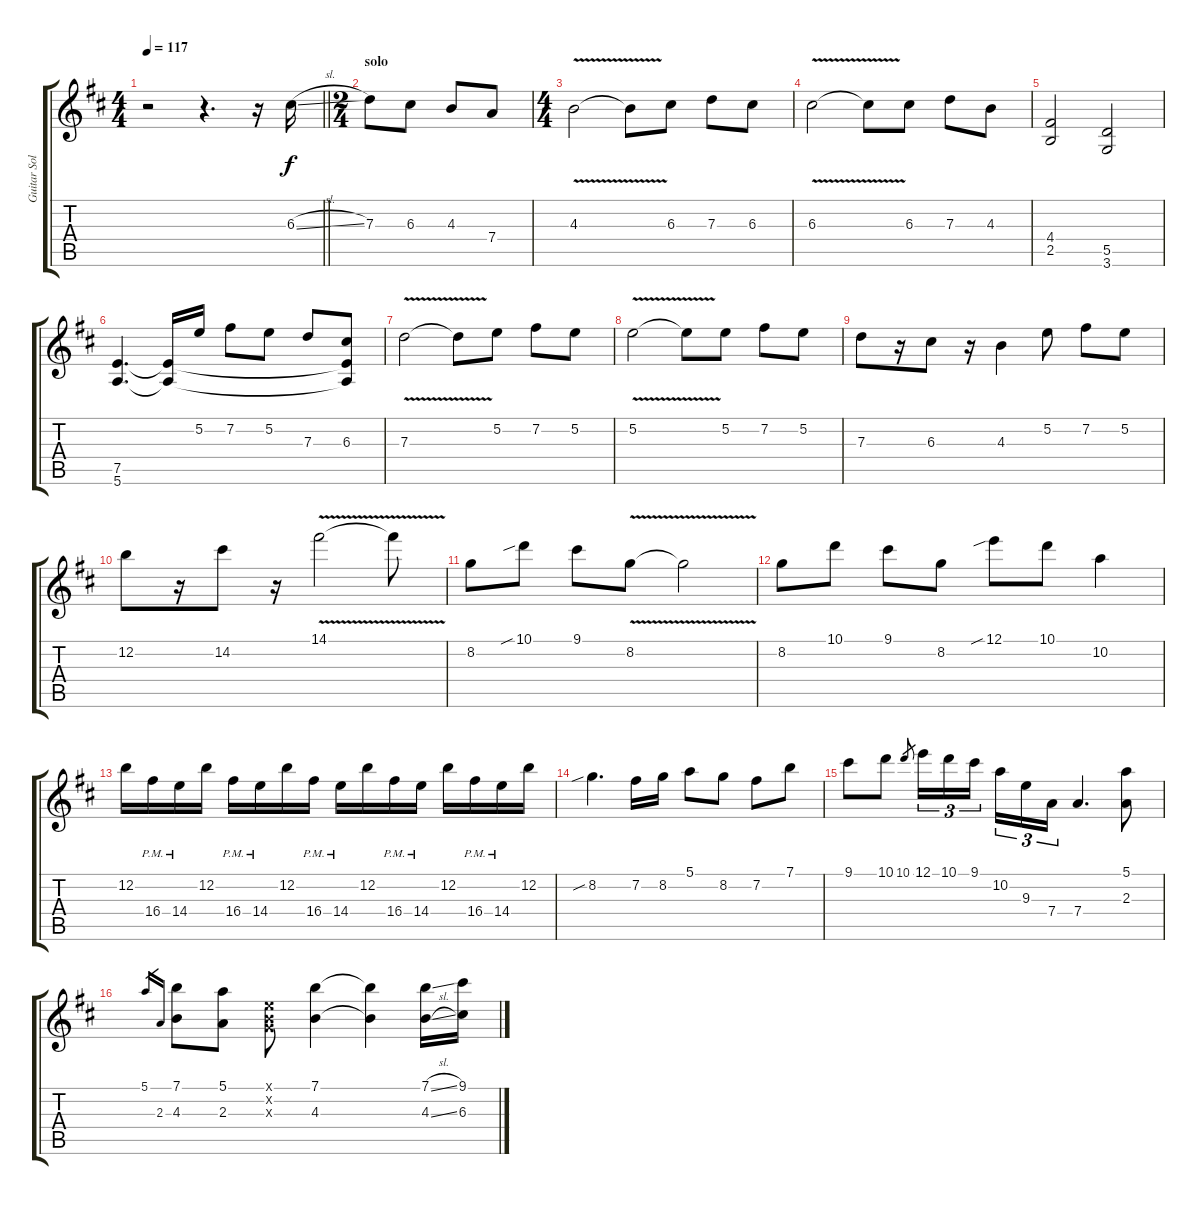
\track ("Guitar Solo 2" "Guitar Sol") {instrument overdrivenguitar}
\staff {score tabs}
\tuning (E4 B3 G3 D3 A2 E2) {hide}
\ts (4 4)
\tempo 117
\clef g2
\barLineRight lightlight
\ks d
r.2{dy f} r.4{d} r.16 6.3{sl}.16 |
\ts (2 4)
\section ("" "solo")
7.3.8 6.3.8 4.3.8 7.4.8 |
\ts (4 4)
4.3{v}.2 4.3{t}.8 6.3.8 7.3.8 6.3.8 |
6.3{v}.2 6.3{t}.8 6.3.8 7.3.8 4.3.8 |
(4.4 2.5).2 (5.5 3.6).2 |
(7.5 5.6).4{d} (7.5{t} 5.6{t}).16 5.2.16 7.2.8 5.2.8 7.3.8 (6.3 7.5{t} 5.6{t}).8 |
7.3{v}.2 7.3{t}.8 5.2.8 7.2.8 5.2.8 |
5.2{v}.2 5.2{t}.8 5.2.8 7.2.8 5.2.8 |
7.3.8 r.16 6.3.8 r.16 4.3.4 5.2.8 7.2.8 5.2.8 |
12.2.8 r.16 14.2.8 r.16 14.1{v}.2 14.1{t}.8 |
8.2.8 10.1{sib}.8 9.1.8 8.2{v}.8 8.2{t}.2 |
8.2.8 10.1.8 9.1.8 8.2.8 12.1{sib}.8 10.1.8 10.2.4 |
12.2.16 16.4{pm}.16 14.4{pm}.16 12.2.16 16.4{pm}.16 14.4{pm}.16 12.2.16 16.4{pm}.16 14.4{pm}.16 12.2.16 16.4{pm}.16 14.4{pm}.16 12.2.16 16.4{pm}.16 14.4{pm}.16 12.2.16 |
8.2{sib}.4{d} 7.2.16 8.2.16 5.1.8 8.2.8 7.2.8 7.1.8 |
9.1.8 10.1.8 10.1.8{gr} 12.1.16{tu (3 2)} 10.1.16{tu (3 2)} 9.1.16{tu (3 2) beam splitsecondary} 10.2.16{tu (3 2)} 9.3.16{tu (3 2)} 7.4.16{tu (3 2)} 7.4.4{d} (5.1 2.3).8 |
5.1.16{gr} 2.3.16{gr} (7.1 4.3).8 (5.1 2.3).8 (0.1{x} 0.2{x} 0.3{x}).8 (7.1 4.3).4 (7.1{t} 4.3{t}).4 (7.1{sl} 4.3{sl}).16 (9.1 6.3).16
